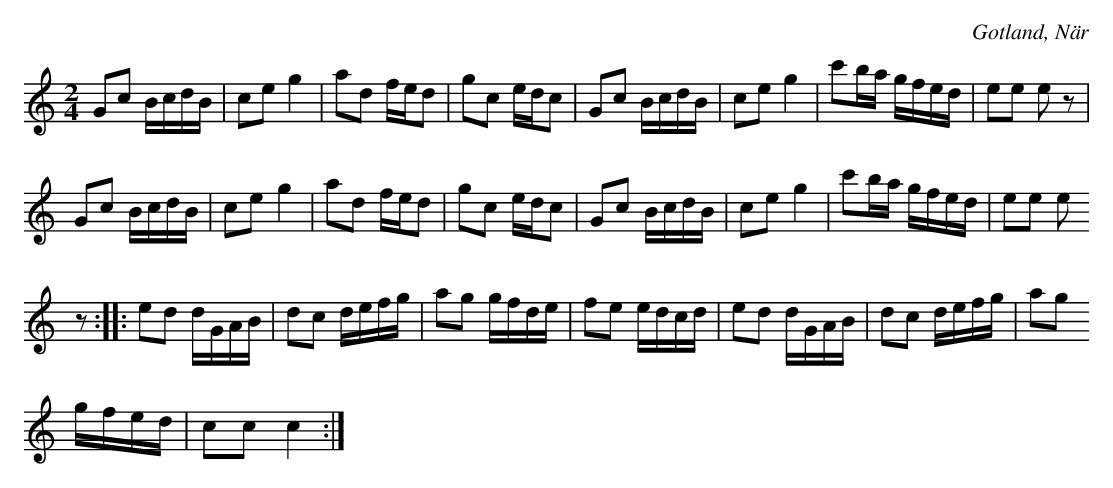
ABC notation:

X:1
T:
O:Gotland, N\"ar
M:2/4
L:1/16
K:C
G2c2 BcdB|c2e2 g4|a2d2 fed2|g2c2 edc2|G2c2 BcdB|c2e2 g4|c'2ba gfed|e2e2 e2 z2|
G2c2 BcdB|c2e2 g4|a2d2 fed2|g2c2 edc2|G2c2 BcdB|c2e2 g4|c'2ba gfed|e2e2 e2
z2::e2d2 dGAB|d2c2 defg|a2g2 gfde|f2e2 edcd|e2d2 dGAB|d2c2 defg|a2g2
gfed|c2c2 c4:|
